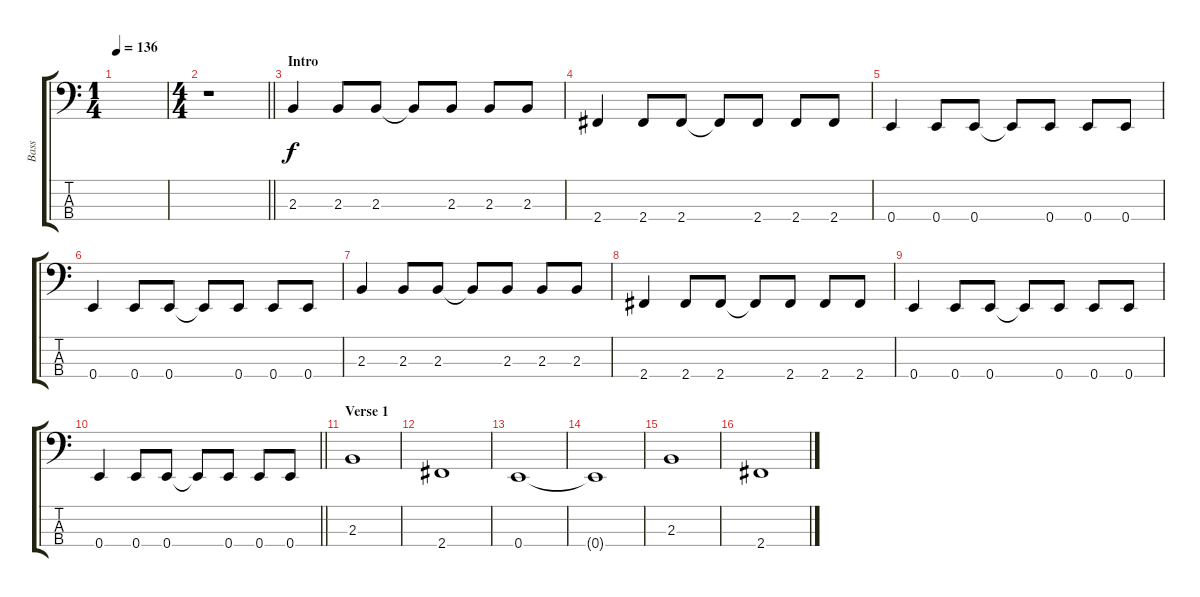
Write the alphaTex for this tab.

\track ("Bass" "Bass") {instrument electricbassfinger}
\staff {score tabs}
\tuning (G2 D2 A1 E1) {hide}
\ts (1 4)
\tempo 136
\clef f4
\ks c
|
\ts (4 4)
\barLineRight lightlight
r.1 |
\section ("" "Intro")
2.3.4 2.3.8 2.3.8 2.3{t}.8 2.3.8 2.3.8 2.3.8 |
2.4.4 2.4.8 2.4.8 2.4{t}.8 2.4.8 2.4.8 2.4.8 |
0.4.4 0.4.8 0.4.8 0.4{t}.8 0.4.8 0.4.8 0.4.8 |
0.4.4 0.4.8 0.4.8 0.4{t}.8 0.4.8 0.4.8 0.4.8 |
2.3.4 2.3.8 2.3.8 2.3{t}.8 2.3.8 2.3.8 2.3.8 |
2.4.4 2.4.8 2.4.8 2.4{t}.8 2.4.8 2.4.8 2.4.8 |
0.4.4 0.4.8 0.4.8 0.4{t}.8 0.4.8 0.4.8 0.4.8 |
\barLineRight lightlight
0.4.4 0.4.8 0.4.8 0.4{t}.8 0.4.8 0.4.8 0.4.8 |
\section ("" "Verse 1")
2.3.1 |
2.4.1 |
0.4.1 |
0.4{t}.1 |
2.3.1 |
2.4.1
